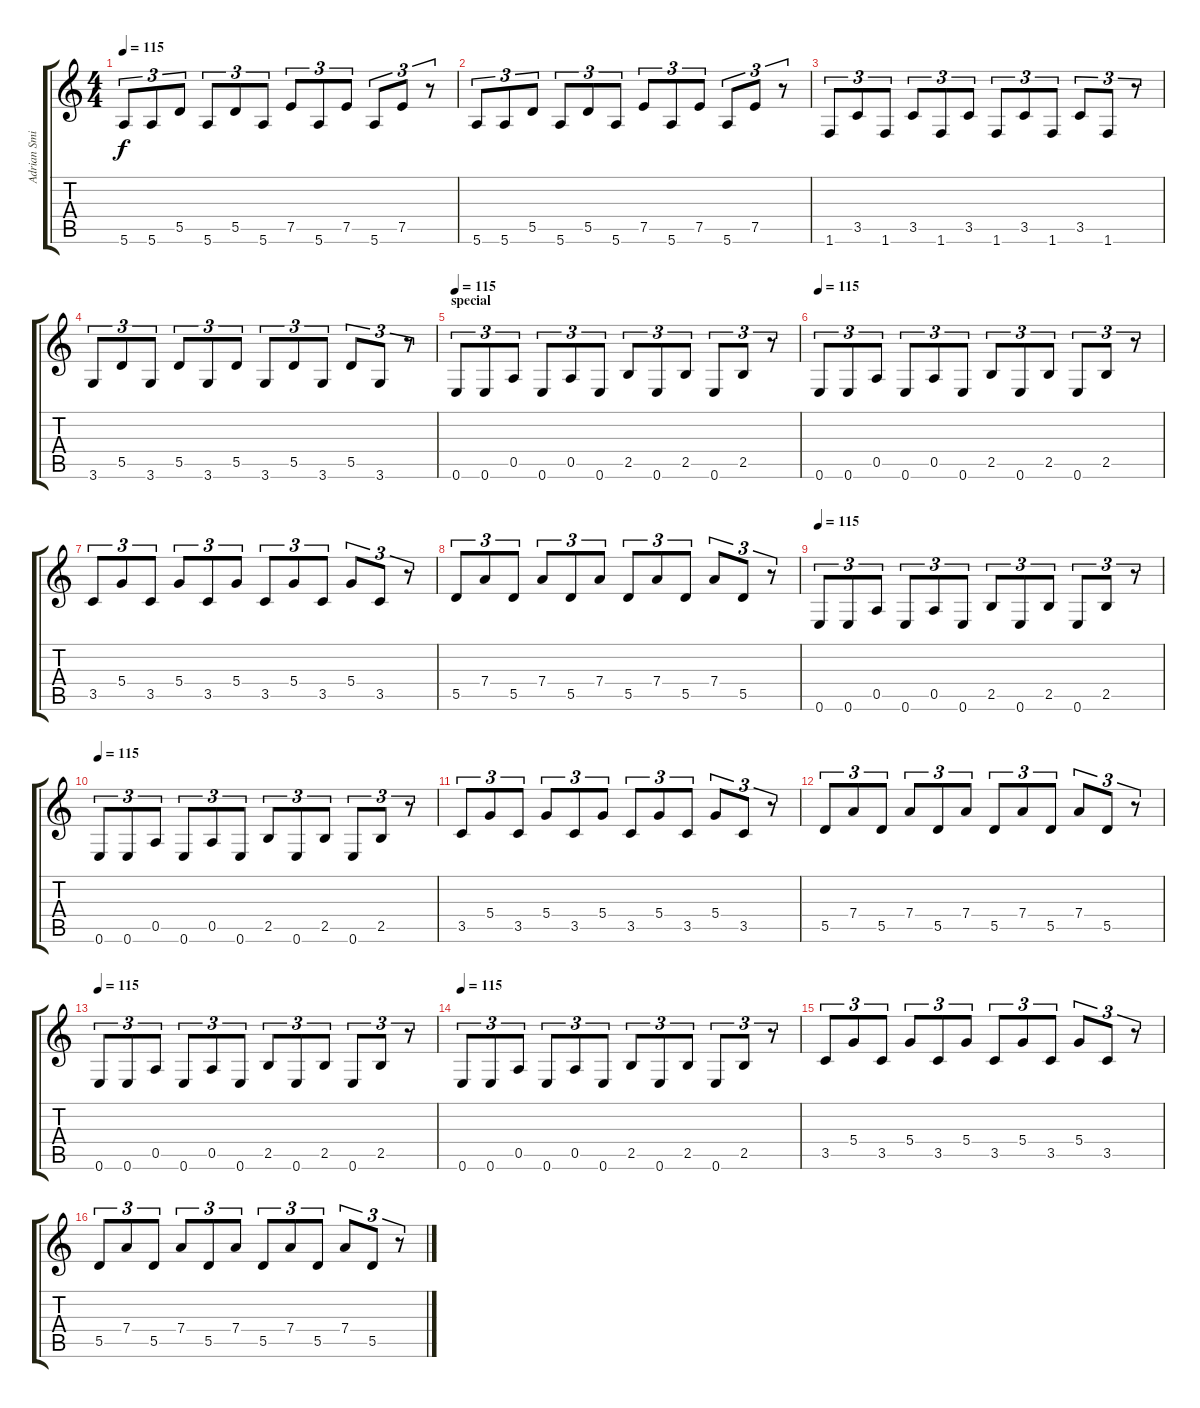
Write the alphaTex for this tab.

\track ("Adrian Smith" "Adrian Smi") {instrument acousticguitarsteel}
\staff {score tabs}
\tuning (E4 B3 G3 D3 A2 E2) {hide}
\ts (4 4)
\tempo 115
\clef g2
\ks c
5.6.8{tu (3 2) dy f} 5.6.8{tu (3 2)} 5.5.8{tu (3 2)} 5.6.8{tu (3 2)} 5.5.8{tu (3 2)} 5.6.8{tu (3 2)} 7.5.8{tu (3 2)} 5.6.8{tu (3 2)} 7.5.8{tu (3 2)} 5.6.8{tu (3 2)} 7.5.8{tu (3 2)} r.8{tu (3 2)} |
5.6.8{tu (3 2)} 5.6.8{tu (3 2)} 5.5.8{tu (3 2)} 5.6.8{tu (3 2)} 5.5.8{tu (3 2)} 5.6.8{tu (3 2)} 7.5.8{tu (3 2)} 5.6.8{tu (3 2)} 7.5.8{tu (3 2)} 5.6.8{tu (3 2)} 7.5.8{tu (3 2)} r.8{tu (3 2)} |
1.6.8{tu (3 2)} 3.5.8{tu (3 2)} 1.6.8{tu (3 2)} 3.5.8{tu (3 2)} 1.6.8{tu (3 2)} 3.5.8{tu (3 2)} 1.6.8{tu (3 2)} 3.5.8{tu (3 2)} 1.6.8{tu (3 2)} 3.5.8{tu (3 2)} 1.6.8{tu (3 2)} r.8{tu (3 2)} |
3.6.8{tu (3 2)} 5.5.8{tu (3 2)} 3.6.8{tu (3 2)} 5.5.8{tu (3 2)} 3.6.8{tu (3 2)} 5.5.8{tu (3 2)} 3.6.8{tu (3 2)} 5.5.8{tu (3 2)} 3.6.8{tu (3 2)} 5.5.8{tu (3 2)} 3.6.8{tu (3 2)} r.8{tu (3 2)} |
\section ("" "special")
\tempo 115
0.6.8{tu (3 2)} 0.6.8{tu (3 2)} 0.5.8{tu (3 2)} 0.6.8{tu (3 2)} 0.5.8{tu (3 2)} 0.6.8{tu (3 2)} 2.5.8{tu (3 2)} 0.6.8{tu (3 2)} 2.5.8{tu (3 2)} 0.6.8{tu (3 2)} 2.5.8{tu (3 2)} r.8{tu (3 2)} |
\tempo 115
0.6.8{tu (3 2)} 0.6.8{tu (3 2)} 0.5.8{tu (3 2)} 0.6.8{tu (3 2)} 0.5.8{tu (3 2)} 0.6.8{tu (3 2)} 2.5.8{tu (3 2)} 0.6.8{tu (3 2)} 2.5.8{tu (3 2)} 0.6.8{tu (3 2)} 2.5.8{tu (3 2)} r.8{tu (3 2)} |
3.5.8{tu (3 2)} 5.4.8{tu (3 2)} 3.5.8{tu (3 2)} 5.4.8{tu (3 2)} 3.5.8{tu (3 2)} 5.4.8{tu (3 2)} 3.5.8{tu (3 2)} 5.4.8{tu (3 2)} 3.5.8{tu (3 2)} 5.4.8{tu (3 2)} 3.5.8{tu (3 2)} r.8{tu (3 2)} |
5.5.8{tu (3 2)} 7.4.8{tu (3 2)} 5.5.8{tu (3 2)} 7.4.8{tu (3 2)} 5.5.8{tu (3 2)} 7.4.8{tu (3 2)} 5.5.8{tu (3 2)} 7.4.8{tu (3 2)} 5.5.8{tu (3 2)} 7.4.8{tu (3 2)} 5.5.8{tu (3 2)} r.8{tu (3 2)} |
\tempo 115
0.6.8{tu (3 2)} 0.6.8{tu (3 2)} 0.5.8{tu (3 2)} 0.6.8{tu (3 2)} 0.5.8{tu (3 2)} 0.6.8{tu (3 2)} 2.5.8{tu (3 2)} 0.6.8{tu (3 2)} 2.5.8{tu (3 2)} 0.6.8{tu (3 2)} 2.5.8{tu (3 2)} r.8{tu (3 2)} |
\tempo 115
0.6.8{tu (3 2)} 0.6.8{tu (3 2)} 0.5.8{tu (3 2)} 0.6.8{tu (3 2)} 0.5.8{tu (3 2)} 0.6.8{tu (3 2)} 2.5.8{tu (3 2)} 0.6.8{tu (3 2)} 2.5.8{tu (3 2)} 0.6.8{tu (3 2)} 2.5.8{tu (3 2)} r.8{tu (3 2)} |
3.5.8{tu (3 2)} 5.4.8{tu (3 2)} 3.5.8{tu (3 2)} 5.4.8{tu (3 2)} 3.5.8{tu (3 2)} 5.4.8{tu (3 2)} 3.5.8{tu (3 2)} 5.4.8{tu (3 2)} 3.5.8{tu (3 2)} 5.4.8{tu (3 2)} 3.5.8{tu (3 2)} r.8{tu (3 2)} |
5.5.8{tu (3 2)} 7.4.8{tu (3 2)} 5.5.8{tu (3 2)} 7.4.8{tu (3 2)} 5.5.8{tu (3 2)} 7.4.8{tu (3 2)} 5.5.8{tu (3 2)} 7.4.8{tu (3 2)} 5.5.8{tu (3 2)} 7.4.8{tu (3 2)} 5.5.8{tu (3 2)} r.8{tu (3 2)} |
\tempo 115
0.6.8{tu (3 2)} 0.6.8{tu (3 2)} 0.5.8{tu (3 2)} 0.6.8{tu (3 2)} 0.5.8{tu (3 2)} 0.6.8{tu (3 2)} 2.5.8{tu (3 2)} 0.6.8{tu (3 2)} 2.5.8{tu (3 2)} 0.6.8{tu (3 2)} 2.5.8{tu (3 2)} r.8{tu (3 2)} |
\tempo 115
0.6.8{tu (3 2)} 0.6.8{tu (3 2)} 0.5.8{tu (3 2)} 0.6.8{tu (3 2)} 0.5.8{tu (3 2)} 0.6.8{tu (3 2)} 2.5.8{tu (3 2)} 0.6.8{tu (3 2)} 2.5.8{tu (3 2)} 0.6.8{tu (3 2)} 2.5.8{tu (3 2)} r.8{tu (3 2)} |
3.5.8{tu (3 2)} 5.4.8{tu (3 2)} 3.5.8{tu (3 2)} 5.4.8{tu (3 2)} 3.5.8{tu (3 2)} 5.4.8{tu (3 2)} 3.5.8{tu (3 2)} 5.4.8{tu (3 2)} 3.5.8{tu (3 2)} 5.4.8{tu (3 2)} 3.5.8{tu (3 2)} r.8{tu (3 2)} |
5.5.8{tu (3 2)} 7.4.8{tu (3 2)} 5.5.8{tu (3 2)} 7.4.8{tu (3 2)} 5.5.8{tu (3 2)} 7.4.8{tu (3 2)} 5.5.8{tu (3 2)} 7.4.8{tu (3 2)} 5.5.8{tu (3 2)} 7.4.8{tu (3 2)} 5.5.8{tu (3 2)} r.8{tu (3 2)}
